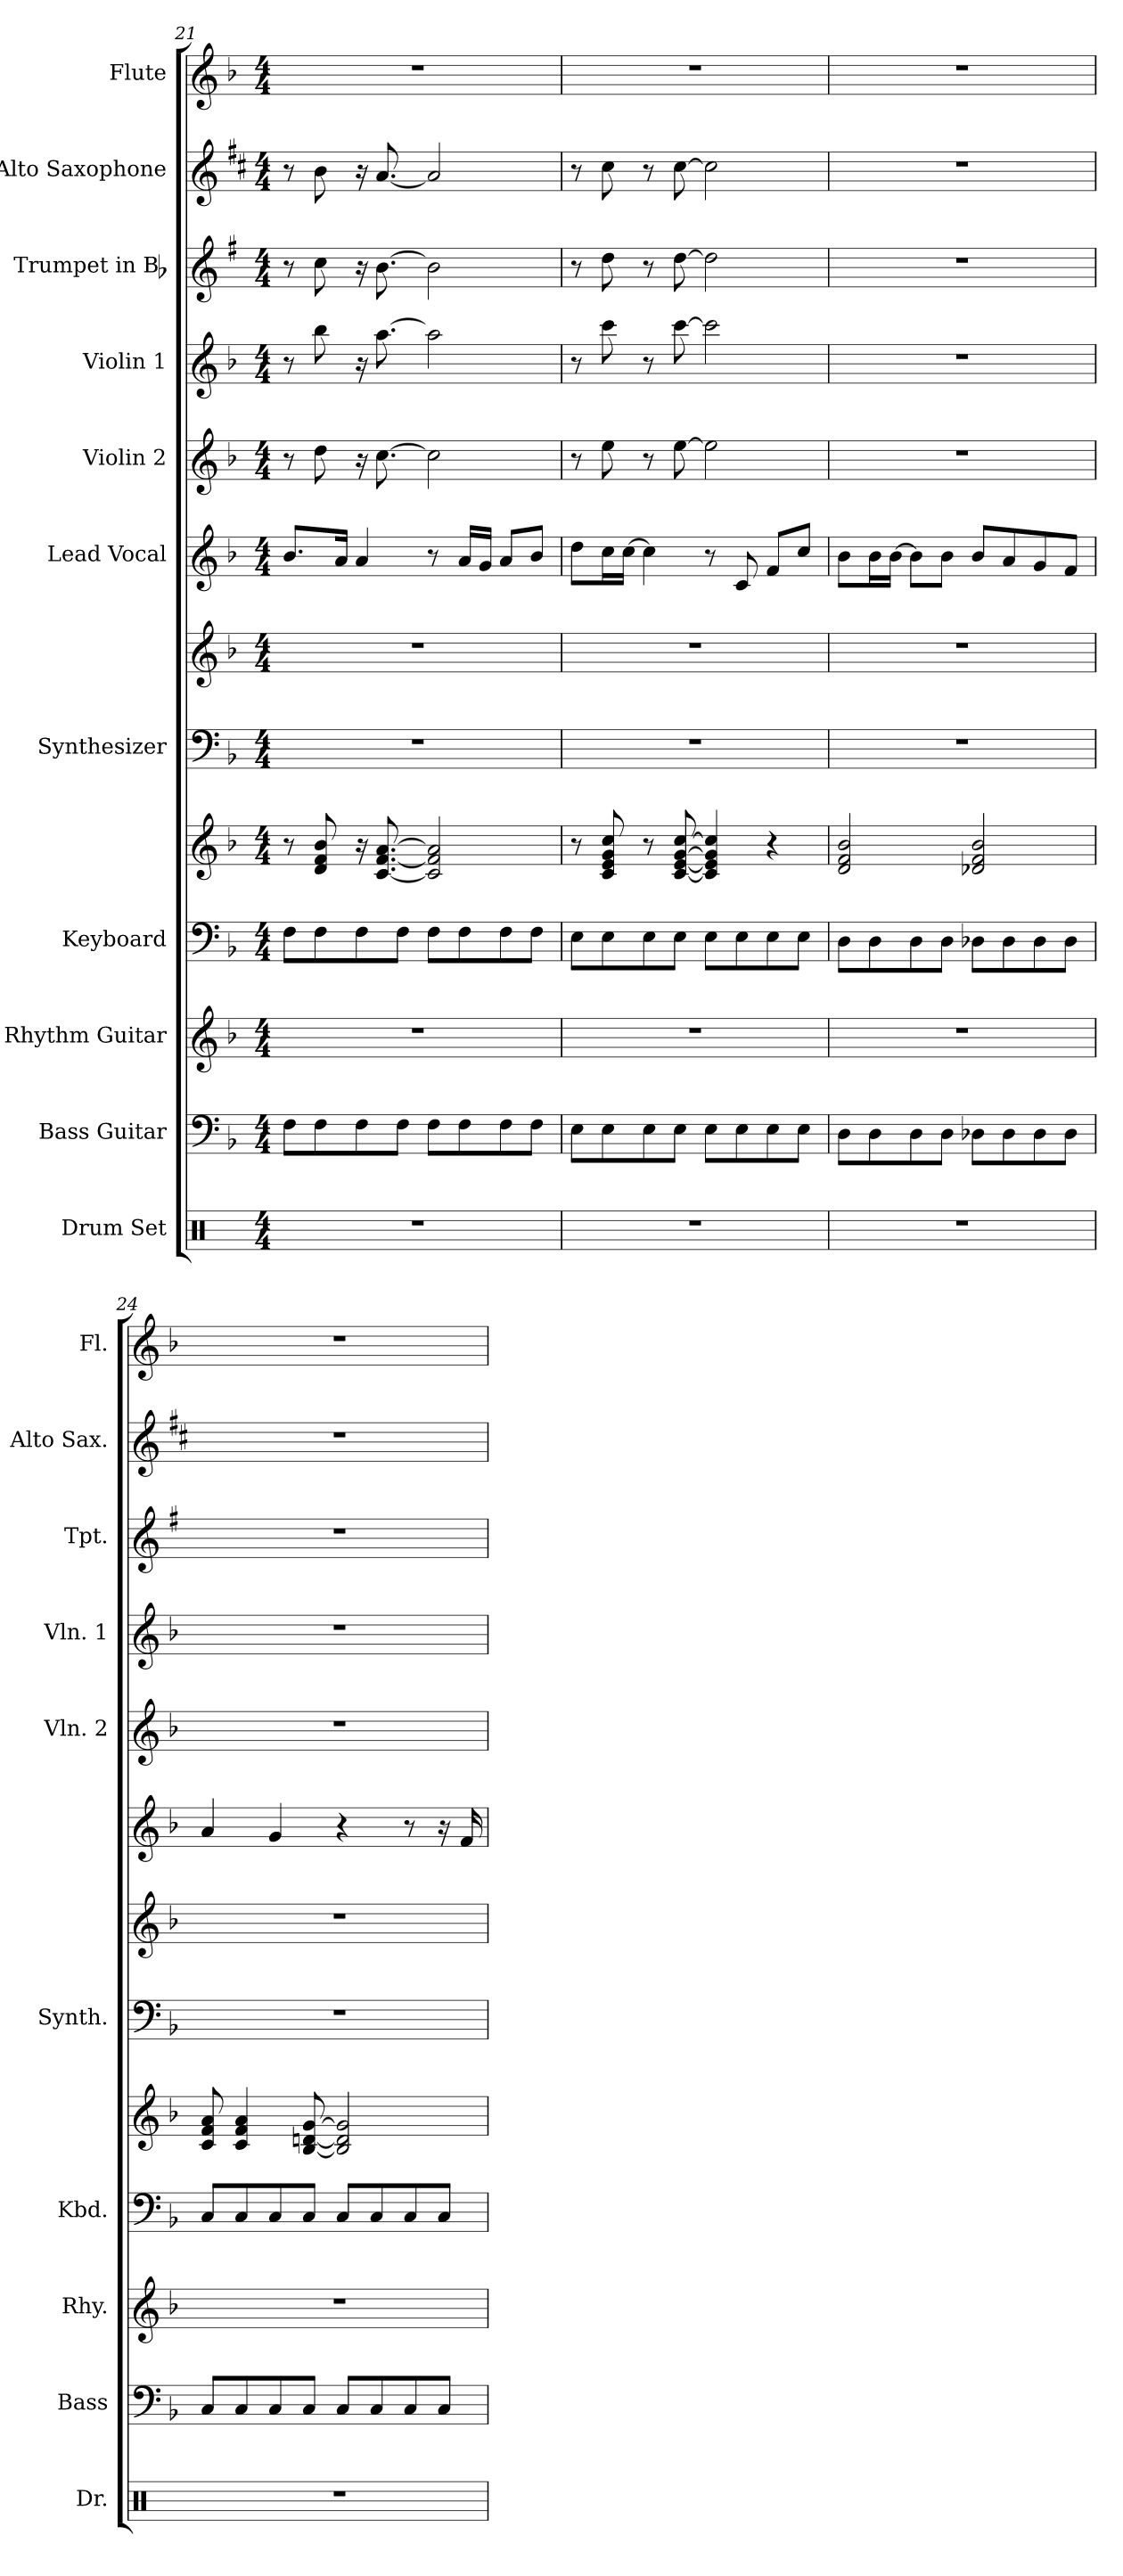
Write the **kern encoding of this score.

**kern	**kern	**kern	**kern	**kern	**kern	**kern	**kern	**kern	**kern	**kern	**kern	**kern
*part11	*part10	*part9	*part8	*part8	*part7	*part7	*part6	*part5	*part4	*part3	*part2	*part1
*staff13	*staff12	*staff11	*staff10	*staff9	*staff8	*staff7	*staff6	*staff5	*staff4	*staff3	*staff2	*staff1
*I"Drum Set	*I"Bass Guitar	*I"Rhythm Guitar	*I"Keyboard	*	*I"Synthesizer	*	*I"Lead Vocal	*I"Violin 2	*I"Violin 1	*I"Trumpet in Bb	*I"Alto Saxophone	*I"Flute
*I'Dr.	*I'Bass	*I'Rhy.	*I'Kbd.	*	*I'Synth.	*	*	*I'Vln. 2	*I'Vln. 1	*I'Tpt.	*I'Alto Sax.	*I'Fl.
*clefX	*clefF4	*clefG2	*clefF4	*clefG2	*clefF4	*clefG2	*clefG2	*clefG2	*clefG2	*clefG2	*clefG2	*clefG2
*	*ITrd7c12	*ITrd7c12	*	*	*	*	*	*	*	*ITrd1c2	*ITrd5c9	*
*k[]	*k[b-]	*k[b-]	*k[b-]	*k[b-]	*k[b-]	*k[b-]	*k[b-]	*k[b-]	*k[b-]	*k[b-]	*k[b-]	*k[b-]
*C:	*F:	*F:	*F:	*F:	*F:	*F:	*F:	*F:	*F:	*F:	*F:	*F:
*M4/4	*M4/4	*M4/4	*M4/4	*M4/4	*M4/4	*M4/4	*M4/4	*M4/4	*M4/4	*M4/4	*M4/4	*M4/4
=21	=21	=21	=21	=21	=21	=21	=21	=21	=21	=21	=21	=21
1r	8FFi\L	1r	8Fi\L	8r	1r	1r	8.b-i/L	8r	8r	8r	8r	1r
.	8FFi\	.	8Fi\	8di/ 8fi 8b-i	.	.	.	8ddi\	8bb-i\	8b-i\	8di\	.
.	.	.	.	.	.	.	16ai/Jk	.	.	.	.	.
.	8FFi\	.	8Fi\	16r	.	.	4ai/	16r	16r	16r	16r	.
.	.	.	.	[<8.ci/ [<8.fi [>8.ai	.	.	.	[>8.cci\	[>8.aai\	[>8.ai\	[<8.ci/	.
.	8FFi\J	.	8Fi\J	.	.	.	.	.	.	.	.	.
.	8FFi\L	.	8Fi\L	2ci/] 2fi] 2ai]	.	.	8r	2cci\]	2aai\]	2ai\]	2ci/]	.
.	8FFi\	.	8Fi\	.	.	.	16ai/LL	.	.	.	.	.
.	.	.	.	.	.	.	16gi/JJ	.	.	.	.	.
.	8FFi\	.	8Fi\	.	.	.	8ai/L	.	.	.	.	.
.	8FFi\J	.	8Fi\J	.	.	.	8b-i/J	.	.	.	.	.
=22	=22	=22	=22	=22	=22	=22	=22	=22	=22	=22	=22	=22
1r	8EEi\L	1r	8Ei\L	8r	1r	1r	8ddi\L	8r	8r	8r	8r	1r
.	8EEi\	.	8Ei\	8ci/ 8ei 8gi 8cci	.	.	16cci\L	8eei\	8ccci\	8cci\	8ei\	.
.	.	.	.	.	.	.	[>16cci\JJ	.	.	.	.	.
.	8EEi\	.	8Ei\	8r	.	.	4cci\]	8r	8r	8r	8r	.
.	8EEi\J	.	8Ei\J	[<8ci/ [<8ei [>8gi [>8cci	.	.	.	[>8eei\	[>8ccci\	[>8cci\	[>8ei\	.
.	8EEi\L	.	8Ei\L	4ci/] 4ei] 4gi] 4cci]	.	.	8r	2eei\]	2ccci\]	2cci\]	2ei\]	.
.	8EEi\	.	8Ei\	.	.	.	8ci/	.	.	.	.	.
.	8EEi\	.	8Ei\	4r	.	.	8fi/L	.	.	.	.	.
.	8EEi\J	.	8Ei\J	.	.	.	8cci/J	.	.	.	.	.
=23	=23	=23	=23	=23	=23	=23	=23	=23	=23	=23	=23	=23
1r	8DDi\L	1r	8Di\L	2di/ 2fi 2b-i	1r	1r	8b-i\L	1r	1r	1r	1r	1r
.	8DDi\	.	8Di\	.	.	.	16b-i\L	.	.	.	.	.
.	.	.	.	.	.	.	[>16b-i\JJ	.	.	.	.	.
.	8DDi\	.	8Di\	.	.	.	8b-i\L]	.	.	.	.	.
.	8DDi\J	.	8Di\J	.	.	.	8b-i\J	.	.	.	.	.
.	8DD-Xi\L	.	8D-Xi\L	2d-Xi/ 2fi 2b-i	.	.	8b-i/L	.	.	.	.	.
.	8DD-i\	.	8D-i\	.	.	.	8ai/	.	.	.	.	.
.	8DD-i\	.	8D-i\	.	.	.	8gi/	.	.	.	.	.
.	8DD-i\J	.	8D-i\J	.	.	.	8fi/J	.	.	.	.	.
!!LO:LB:g=z
=24	=24	=24	=24	=24	=24	=24	=24	=24	=24	=24	=24	=24
1r	8CCi/L	1r	8Ci/L	8ci/ 8fi 8ai	1r	1r	4ai/	1r	1r	1r	1r	1r
.	8CCi/	.	8Ci/	4ci/ 4fi 4ai	.	.	.	.	.	.	.	.
.	8CCi/	.	8Ci/	.	.	.	4gi/	.	.	.	.	.
.	8CCi/J	.	8Ci/J	[<8B-i/ [<8dni [>8gi	.	.	.	.	.	.	.	.
.	8CCi/L	.	8Ci/L	2B-i/] 2di] 2gi]	.	.	4r	.	.	.	.	.
.	8CCi/	.	8Ci/	.	.	.	.	.	.	.	.	.
.	8CCi/	.	8Ci/	.	.	.	8r	.	.	.	.	.
.	8CCi/J	.	8Ci/J	.	.	.	16r	.	.	.	.	.
.	.	.	.	.	.	.	16fi/	.	.	.	.	.
=	=	=	=	=	=	=	=	=	=	=	=	=
*-	*-	*-	*-	*-	*-	*-	*-	*-	*-	*-	*-	*-
